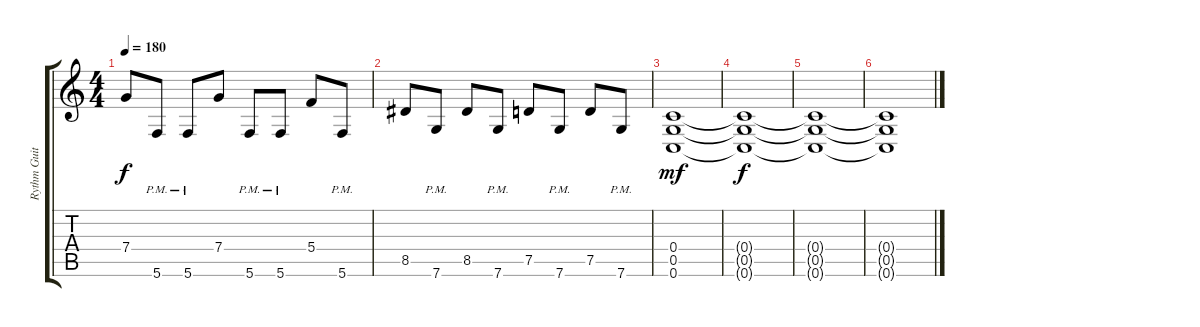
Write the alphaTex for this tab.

\track ("Rythm Guitar" "Rythm Guit") {instrument distortionguitar}
\staff {score tabs}
\tuning (D4 A3 F3 C3 G2 C2) {hide}
\ts (4 4)
\tempo 180
\clef g2
\ks c
7.4.8{dy f} 5.6{pm}.8 5.6{pm}.8 7.4.8 5.6{pm}.8 5.6{pm}.8 5.4.8 5.6{pm}.8 |
8.5.8 7.6{pm}.8 8.5.8 7.6{pm}.8 7.5.8 7.6{pm}.8 7.5.8 7.6{pm}.8 |
(0.4 0.5 0.6).1{dy mf} |
(0.4{t} 0.5{t} 0.6{t}).1{dy f} |
(0.4{t} 0.5{t} 0.6{t}).1 |
(0.4{t} 0.5{t} 0.6{t}).1
